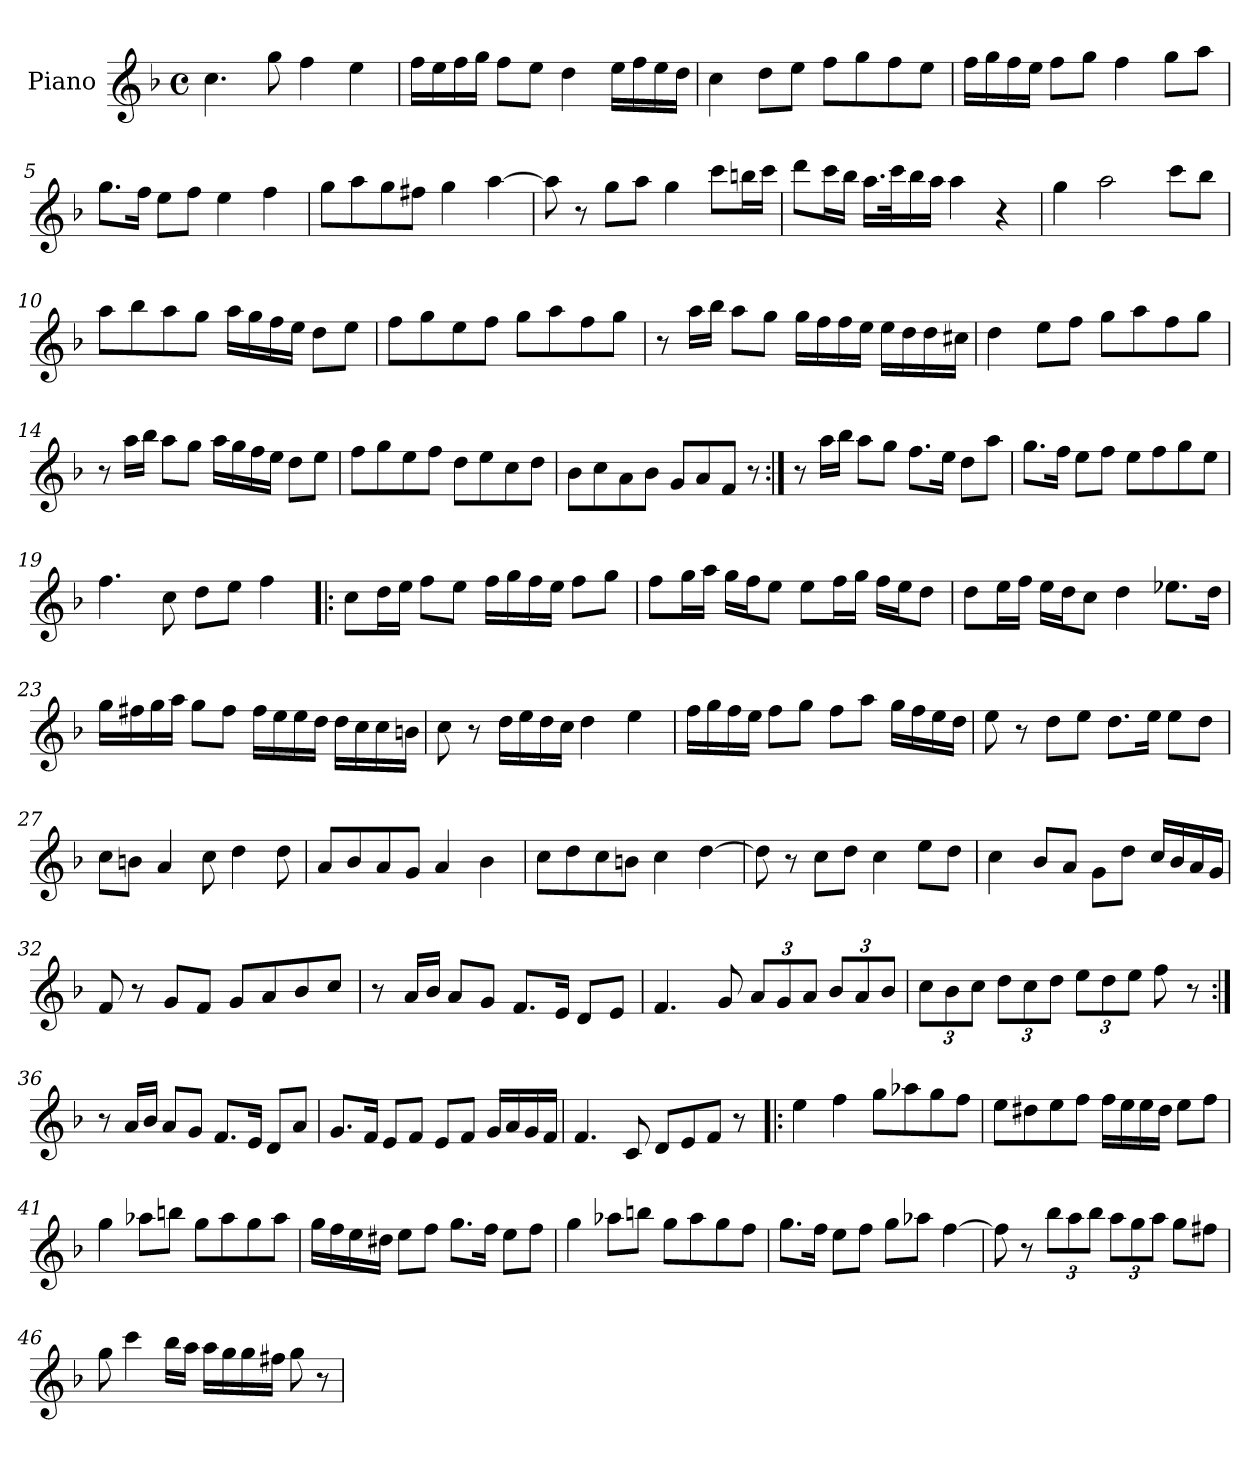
**kern
*part1
*staff1
*I"Piano
*I'Pno.
*clefG2
*k[b-]
*M4/4
*met(c)
=1
4.cc\
8gg\
4ff\
4ee\
=2
16ff\LL
16ee\
16ff\
16gg\JJ
8ff\L
8ee\J
4dd\
16ee\LL
16ff\
16ee\
16dd\JJ
=3
4cc\
8dd\L
8ee\J
8ff\L
8gg\
8ff\
8ee\J
=4
16ff\LL
16gg\
16ff\
16ee\JJ
8ff\L
8gg\J
4ff\
8gg\L
8aa\J
=5
8.gg\L
16ff\Jk
8ee\L
8ff\J
4ee\
4ff\
!!LO:LB:g=z
=6
8gg\L
8aa\
8gg\
8ff#X\J
4gg\
[4aa\
=7
8aa\]
8r
8gg\L
8aa\J
4gg\
8ccc\L
16bbn\L
16ccc\JJ
=8
8ddd\L
16ccc\L
16bb-\JJ
16.aa\LL
32ccc\K
16bb-\
16aa\JJ
4aa\
4r
=9
4gg\
2aa\
8ccc\L
8bb-\J
!!LO:LB:g=z
=10
8aa\L
8bb-\
8aa\
8gg\J
16aa\LL
16gg\
16ff\
16ee\JJ
8dd\L
8ee\J
=11
8ff\L
8gg\
8ee\
8ff\J
8gg\L
8aa\
8ff\
8gg\J
=12
8r
16aa\LL
16bb-\JJ
8aa\L
8gg\J
16gg\LL
16ff\
16ff\
16ee\JJ
16ee\LL
16dd\
16dd\
16cc#X\JJ
=13
4dd\
8ee\L
8ff\J
8gg\L
8aa\
8ff\
8gg\J
!!LO:LB:g=z
=14
8r
16aa\LL
16bb-\JJ
8aa\L
8gg\J
16aa\LL
16gg\
16ff\
16ee\JJ
8dd\L
8ee\J
=15
8ff\L
8gg\
8ee\
8ff\J
8dd\L
8ee\
8cc\
8dd\J
=16
8b-\L
8cc\
8a\
8b-\J
8g/L
8a/
8f/J
8r
=17:|!
8r
16aa\LL
16bb-\JJ
8aa\L
8gg\J
8.ff\L
16ee\Jk
8dd\L
8aa\J
!!LO:LB:g=z
=18
8.gg\L
16ff\Jk
8ee\L
8ff\J
8ee\L
8ff\
8gg\
8ee\J
=19
4.ff\
8cc\
8dd\L
8ee\J
4ff\
=20!|:
8cc\L
16dd\L
16ee\JJ
8ff\L
8ee\J
16ff\LL
16gg\
16ff\
16ee\JJ
8ff\L
8gg\J
=21
8ff\L
16gg\L
16aa\JJ
16gg\LL
16ff\J
8ee\J
8ee\L
16ff\L
16gg\JJ
16ff\LL
16ee\J
8dd\J
!!LO:LB:g=z
=22
8dd\L
16ee\L
16ff\JJ
16ee\LL
16dd\J
8cc\J
4dd\
8.ee-X\L
16dd\Jk
=23
16gg\LL
16ff#X\
16gg\
16aa\JJ
8gg\L
8ff#\J
16ff#\LL
16ee\
16ee\
16dd\JJ
16dd\LL
16cc\
16cc\
16bn\JJ
=24
8cc\
8r
16dd\LL
16ee\
16dd\
16cc\JJ
4dd\
4ee\
!!LO:LB:g=z
=25
16ff\LL
16gg\
16ff\
16ee\JJ
8ff\L
8gg\J
8ff\L
8aa\J
16gg\LL
16ff\
16ee\
16dd\JJ
=26
8ee\
8r
8dd\L
8ee\J
8.dd\L
16ee\Jk
8ee\L
8dd\J
=27
8cc\L
8bn\J
4a/
8cc\
4dd\
8dd\
=28
8a/L
8b-/
8a/
8g/J
4a/
4b-\
=29
8cc\L
8dd\
8cc\
8bn\J
4cc\
[4dd\
!!LO:LB:g=z
=30
8dd\]
8r
8cc\L
8dd\J
4cc\
8ee\L
8dd\J
=31
4cc\
8b-/L
8a/J
8g\L
8dd\J
16cc/LL
16b-/
16a/
16g/JJ
=32
8f/
8r
8g/L
8f/J
8g/L
8a/
8b-/
8cc/J
=33
8r
16a/LL
16b-/JJ
8a/L
8g/J
8.f/L
16e/Jk
8d/L
8e/J
=34
4.f/
8g/
*Xbrackettup
12a/L
12g/
12a/J
12b-/L
12a/
12b-/J
!!LO:LB:g=z
=35
12cc\L
12b-\
12cc\J
12dd\L
12cc\
12dd\J
12ee\L
12dd\
12ee\J
8ff\
8r
=36:|!
8r
16a/LL
16b-/JJ
8a/L
8g/J
8.f/L
16e/Jk
8d/L
8a/J
=37
8.g/L
16f/Jk
8e/L
8f/J
8e/L
8f/J
16g/LL
16a/
16g/
16f/JJ
=38
4.f/
8c/
8d/L
8e/
8f/J
8r
!!LO:LB:g=z
=39!|:
4ee\
4ff\
8gg\L
8aa-X\
8gg\
8ff\J
=40
8ee\L
8dd#X\
8ee\
8ff\J
16ff\LL
16ee\
16ee\
16dd#\JJ
8ee\L
8ff\J
=41
4gg\
8aa-X\L
8bbn\J
8gg\L
8aa-\
8gg\
8aa-\J
=42
16gg\LL
16ff\
16ee\
16dd#X\JJ
8ee\L
8ff\J
8.gg\L
16ff\Jk
8ee\L
8ff\J
!!LO:PB:g=z
=43
4gg\
8aa-X\L
8bbn\J
8gg\L
8aa-\
8gg\
8ff\J
=44
8.gg\L
16ff\Jk
8ee\L
8ff\J
8gg\L
8aa-X\J
[4ff\
=45
8ff\]
8r
12bb-\L
12aa\
12bb-\J
12aa\L
12gg\
12aa\J
8gg\L
8ff#X\J
=46
8gg\
4ccc\
16bb-\LL
16aa\JJ
16aa\LL
16gg\
16gg\
16ff#X\JJ
8gg\
8r
=
*-
